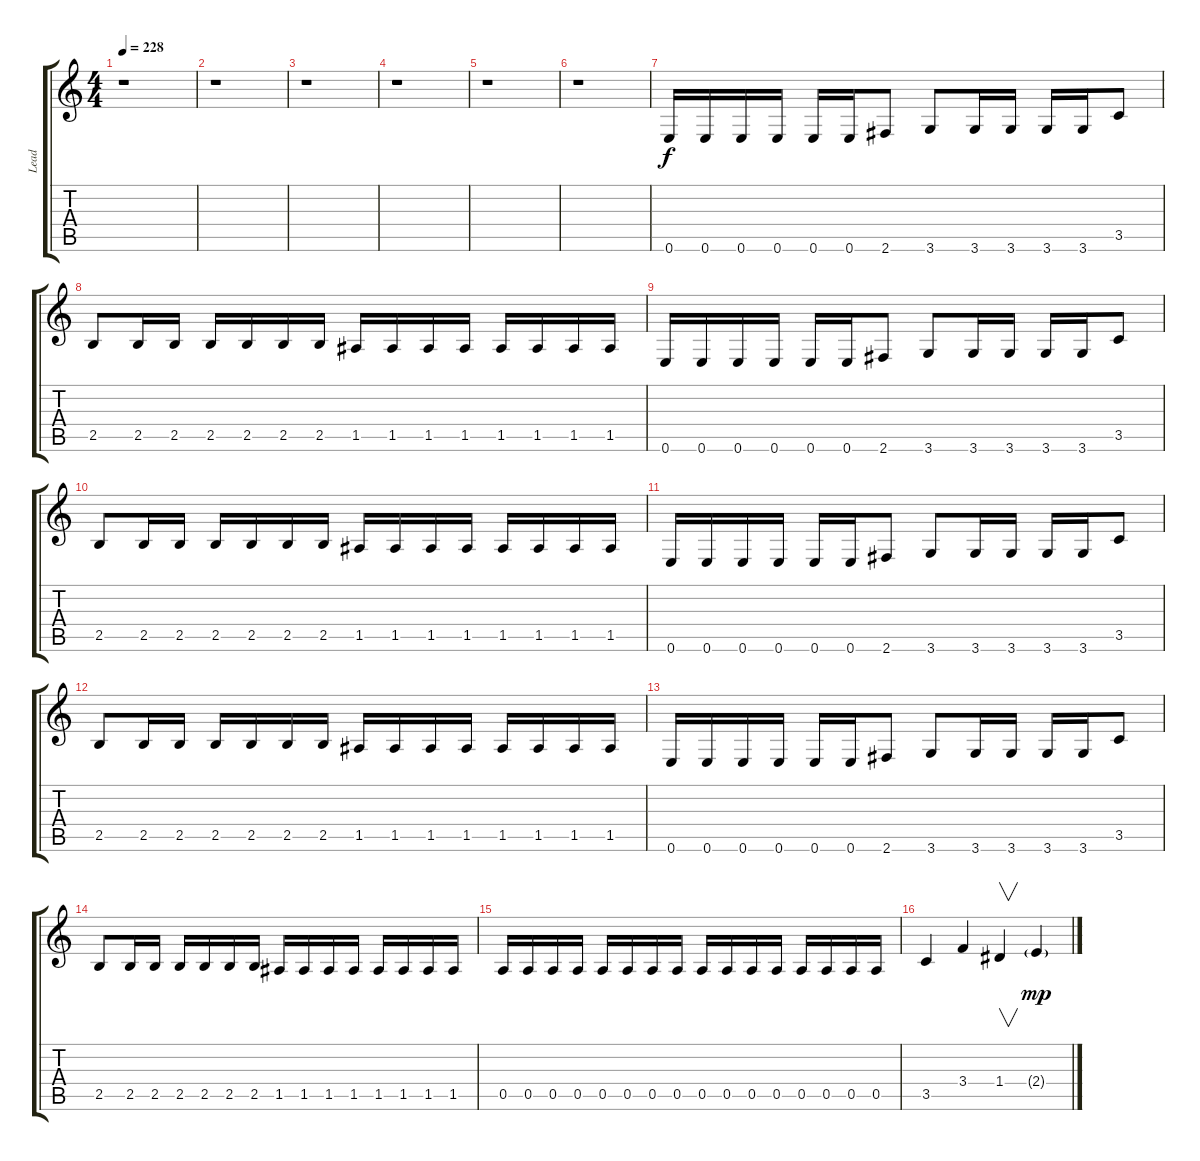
\track ("Lead" "Lead") {instrument overdrivenguitar}
\staff {score tabs}
\tuning (E4 B3 G3 D3 A2 E2) {hide}
\ts (4 4)
\tempo 228
\clef g2
\ks c
r.1{dy f} |
r.1 |
r.1 |
r.1 |
r.1 |
r.1 |
0.6.16 0.6.16 0.6.16 0.6.16 0.6.16 0.6.16 2.6.8 3.6.8 3.6.16 3.6.16 3.6.16 3.6.16 3.5.8 |
2.5.8 2.5.16 2.5.16 2.5.16 2.5.16 2.5.16 2.5.16 1.5.16 1.5.16 1.5.16 1.5.16 1.5.16 1.5.16 1.5.16 1.5.16 |
0.6.16 0.6.16 0.6.16 0.6.16 0.6.16 0.6.16 2.6.8 3.6.8 3.6.16 3.6.16 3.6.16 3.6.16 3.5.8 |
2.5.8 2.5.16 2.5.16 2.5.16 2.5.16 2.5.16 2.5.16 1.5.16 1.5.16 1.5.16 1.5.16 1.5.16 1.5.16 1.5.16 1.5.16 |
0.6.16 0.6.16 0.6.16 0.6.16 0.6.16 0.6.16 2.6.8 3.6.8 3.6.16 3.6.16 3.6.16 3.6.16 3.5.8 |
2.5.8 2.5.16 2.5.16 2.5.16 2.5.16 2.5.16 2.5.16 1.5.16 1.5.16 1.5.16 1.5.16 1.5.16 1.5.16 1.5.16 1.5.16 |
0.6.16 0.6.16 0.6.16 0.6.16 0.6.16 0.6.16 2.6.8 3.6.8 3.6.16 3.6.16 3.6.16 3.6.16 3.5.8 |
2.5.8 2.5.16 2.5.16 2.5.16 2.5.16 2.5.16 2.5.16 1.5.16 1.5.16 1.5.16 1.5.16 1.5.16 1.5.16 1.5.16 1.5.16 |
0.5.16 0.5.16 0.5.16 0.5.16 0.5.16 0.5.16 0.5.16 0.5.16 0.5.16 0.5.16 0.5.16 0.5.16 0.5.16 0.5.16 0.5.16 0.5.16 |
3.5.4 3.4.4 1.4.4{v} 2.4{g}.4{dy mp}
